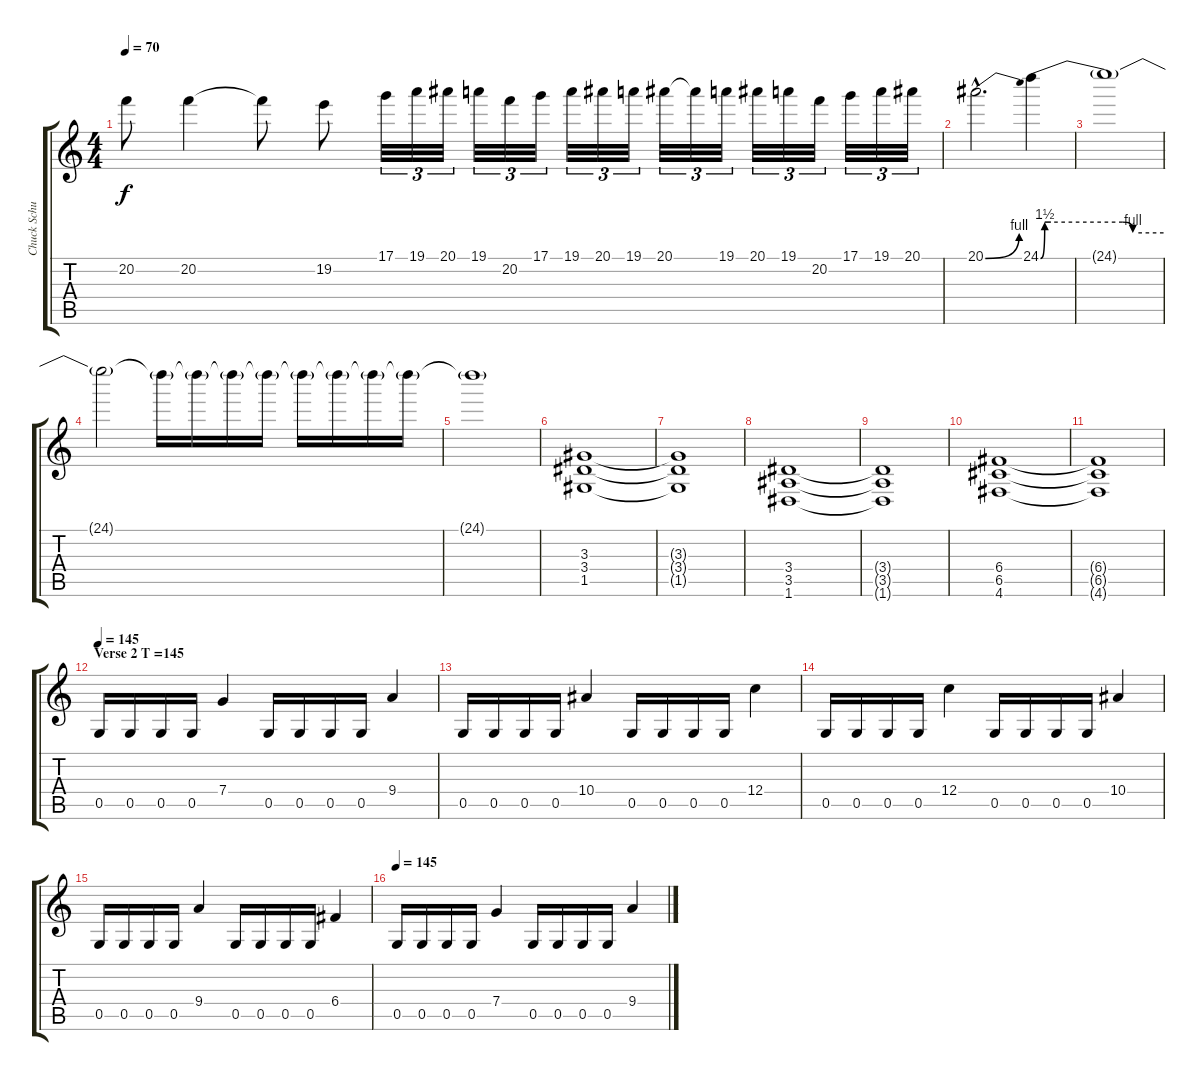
\track ("Chuck Schuldiner" "Chuck Schu") {instrument distortionguitar}
\staff {score tabs}
\tuning (D4 A3 F3 C3 G2 D2) {hide}
\ts (4 4)
\tempo 70
\clef g2
\ks c
20.2.8{dy f} 20.2.4 20.2{t}.8 19.2.8 17.1.32{tu (3 2)} 19.1.32{tu (3 2)} 20.1.32{tu (3 2)} 19.1.32{tu (3 2)} 20.2.32{tu (3 2)} 17.1.32{tu (3 2)} 19.1.32{tu (3 2)} 20.1.32{tu (3 2)} 19.1.32{tu (3 2)} 20.1.32{tu (3 2)} 20.1{t}.32{tu (3 2)} 19.1.32{tu (3 2)} 20.1.32{tu (3 2)} 19.1.32{tu (3 2)} 20.2.32{tu (3 2)} 17.1.32{tu (3 2)} 19.1.32{tu (3 2)} 20.1.32{tu (3 2)} |
20.1{be (bend 0 0 60 4) hac}.2{d} 24.1{be (custom 0 0 2 6 5 6 40 6 45 4 60 4)}.4 |
24.1{t}.1 |
24.1{t}.2 24.1{t}.16{volume 12} 24.1{t}.16{volume 12} 24.1{t}.16{volume 12} 24.1{t}.16{volume 11} 24.1{t}.16{volume 11} 24.1{t}.16{volume 10} 24.1{t}.16{volume 10} 24.1{t}.16{volume 10} |
24.1{t}.1 |
(3.3 3.4 1.5).1 |
(3.3{t} 3.4{t} 1.5{t}).1 |
(3.4 3.5 1.6).1 |
(3.4{t} 3.5{t} 1.6{t}).1 |
(6.4 6.5 4.6).1 |
(6.4{t} 6.5{t} 4.6{t}).1 |
\section ("" "Verse 2 T =145")
\tempo 145
0.5.16{volume 16} 0.5.16 0.5.16 0.5.16 7.4.4 0.5.16 0.5.16 0.5.16 0.5.16 9.4.4 |
0.5.16 0.5.16 0.5.16 0.5.16 10.4.4 0.5.16 0.5.16 0.5.16 0.5.16 12.4.4 |
0.5.16 0.5.16 0.5.16 0.5.16 12.4.4 0.5.16 0.5.16 0.5.16 0.5.16 10.4.4 |
0.5.16 0.5.16 0.5.16 0.5.16 9.4.4 0.5.16 0.5.16 0.5.16 0.5.16 6.4.4 |
\tempo 145
0.5.16 0.5.16 0.5.16 0.5.16 7.4.4 0.5.16 0.5.16 0.5.16 0.5.16 9.4.4
